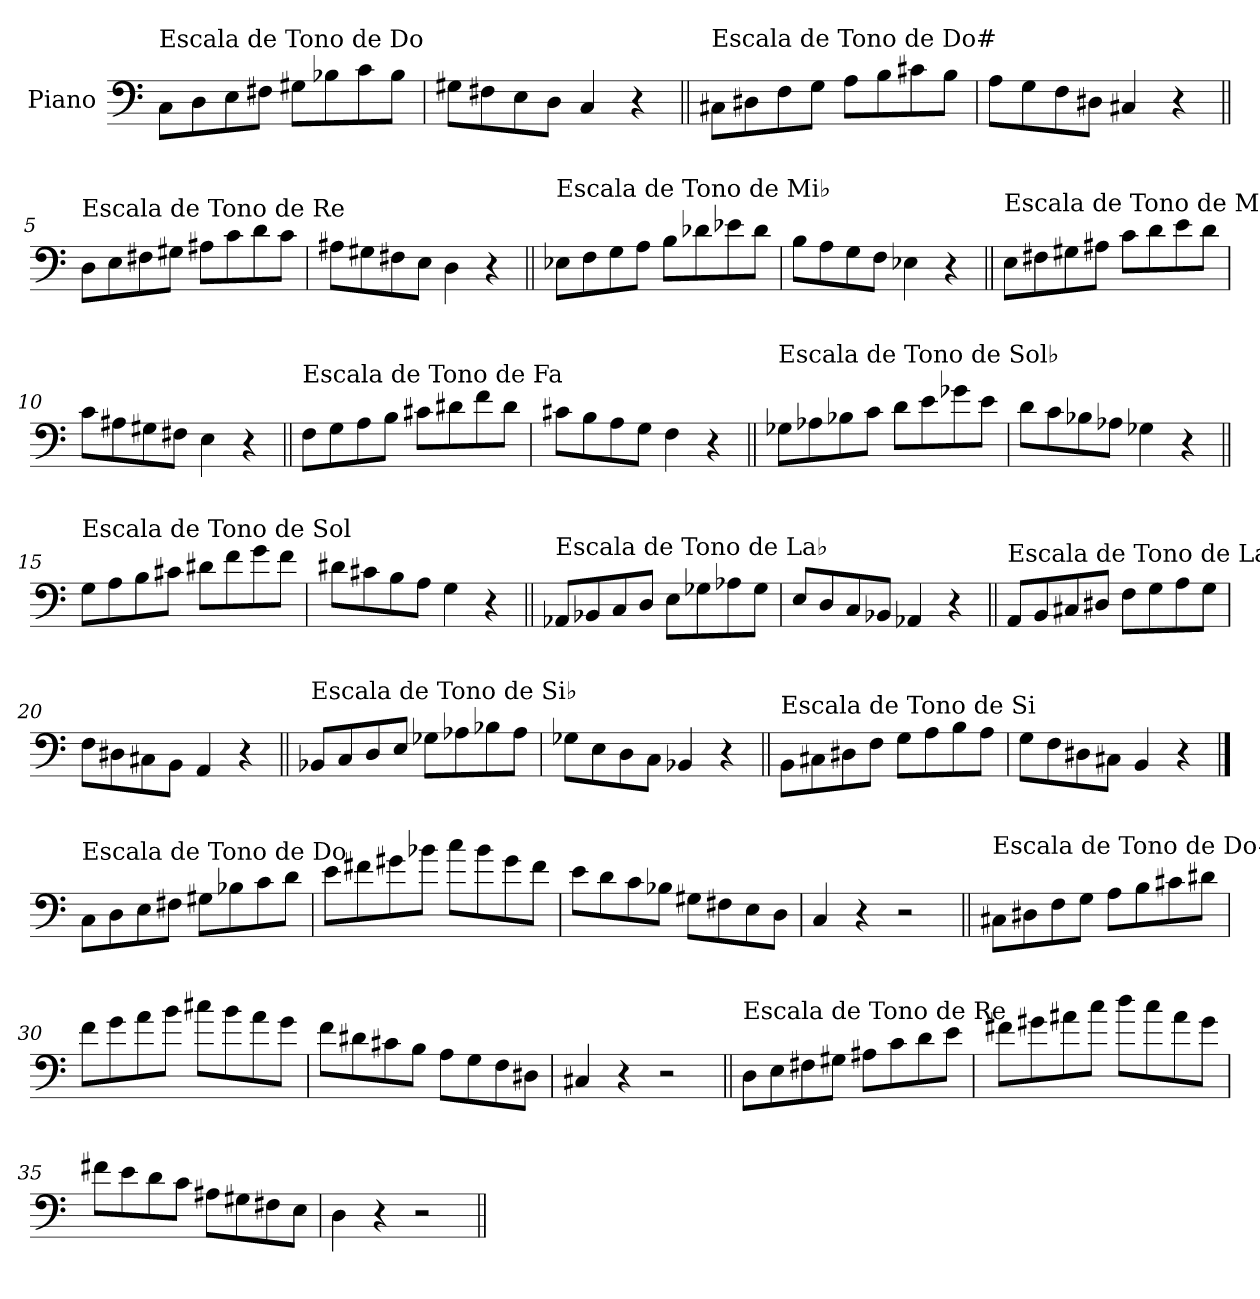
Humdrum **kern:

**kern
*part1
*staff1
*I"Piano
*I'Pno.
*clefF4
*k[]
=1
!LO:TX:a:t=Escala de Tono de Do
8C\L
8D\
8E\
8F#X\J
8G#X\L
8B-X\
8c\
8B-\J
=2
8G#X\L
8F#X\
8E\
8D\J
4C/
4r
=3||
!LO:TX:a:t=Escala de Tono de Do#
8C#X\L
8D#X\
8F\
8G\J
8A\L
8B\
8c#X\
8B\J
=4
8A\L
8G\
8F\
8D#X\J
4C#X/
4r
!!LO:LB:g=z
=5||
!LO:TX:a:t=Escala de Tono de Re
8D\L
8E\
8F#X\
8G#X\J
8A#X\L
8c\
8d\
8c\J
=6
8A#X\L
8G#X\
8F#X\
8E\J
4D\
4r
=7||
!LO:TX:a:t=Escala de Tono de Mi♭
8E-X\L
8F\
8G\
8A\J
8B\L
8d-X\
8e-X\
8d-\J
=8
8B\L
8A\
8G\
8F\J
4E-X\
4r
!!LO:LB:g=z
=9||
!LO:TX:a:t=Escala de Tono de Mi
8E\L
8F#X\
8G#X\
8A#X\J
8c\L
8d\
8e\
8d\J
=10
8c\L
8A#X\
8G#X\
8F#X\J
4E\
4r
=11||
!LO:TX:a:t=Escala de Tono de Fa
8F\L
8G\
8A\
8B\J
8c#X\L
8d#X\
8f\
8d#\J
=12
8c#X\L
8B\
8A\
8G\J
4F\
4r
!!LO:LB:g=z
=13||
!LO:TX:a:t=Escala de Tono de Sol♭
8G-X\L
8A-X\
8B-X\
8c\J
8d\L
8e\
8g-X\
8e\J
=14
8d\L
8c\
8B-X\
8A-X\J
4G-X\
4r
=15||
!LO:TX:a:t=Escala de Tono de Sol
8G\L
8A\
8B\
8c#X\J
8d#X\L
8f\
8g\
8f\J
=16
8d#X\L
8c#X\
8B\
8A\J
4G\
4r
!!LO:LB:g=z
=17||
!LO:TX:a:t=Escala de Tono de La♭
8AA-X/L
8BB-X/
8C/
8D/J
8E\L
8G-X\
8A-X\
8G-\J
=18
8E/L
8D/
8C/
8BB-X/J
4AA-X/
4r
=19||
!LO:TX:a:t=Escala de Tono de La
8AA/L
8BB/
8C#X/
8D#X/J
8F\L
8G\
8A\
8G\J
=20
8F\L
8D#X\
8C#X\
8BB\J
4AA/
4r
!!LO:LB:g=z
=21||
!LO:TX:a:t=Escala de Tono de Si♭
8BB-X/L
8C/
8D/
8E/J
8G-X\L
8A-X\
8B-X\
8A-\J
=22
8G-X\L
8E\
8D\
8C\J
4BB-X/
4r
=23||
!LO:TX:a:t=Escala de Tono de Si
8BB\L
8C#X\
8D#X\
8F\J
8G\L
8A\
8B\
8A\J
=24
8G\L
8F\
8D#X\
8C#X\J
4BB/
4r
!!LO:PB:g=z
==25
!LO:TX:a:t=Escala de Tono de Do
8C\L
8D\
8E\
8F#X\J
8G#X\L
8B-X\
8c\
8d\J
=26
8e\L
8f#X\
8g#X\
8b-X\J
8cc\L
8b-\
8g#\
8f#\J
=27
8e\L
8d\
8c\
8B-X\J
8G#X\L
8F#X\
8E\
8D\J
=28
4C/
4r
2r
!!LO:LB:g=z
=29||
!LO:TX:a:t=Escala de Tono de Do#
8C#X\L
8D#X\
8F\
8G\J
8A\L
8B\
8c#X\
8d#X\J
=30
8f\L
8g\
8a\
8b\J
8cc#X\L
8b\
8a\
8g\J
=31
8f\L
8d#X\
8c#X\
8B\J
8A\L
8G\
8F\
8D#X\J
=32
4C#X/
4r
2r
!!LO:LB:g=z
=33||
!LO:TX:a:t=Escala de Tono de Re
8D\L
8E\
8F#X\
8G#X\J
8A#X\L
8c\
8d\
8e\J
=34
8f#X\L
8g#X\
8a#X\
8cc\J
8dd\L
8cc\
8a#\
8g#\J
=35
8f#X\L
8e\
8d\
8c\J
8A#X\L
8G#X\
8F#X\
8E\J
=36
4D\
4r
2r
=||
*-
